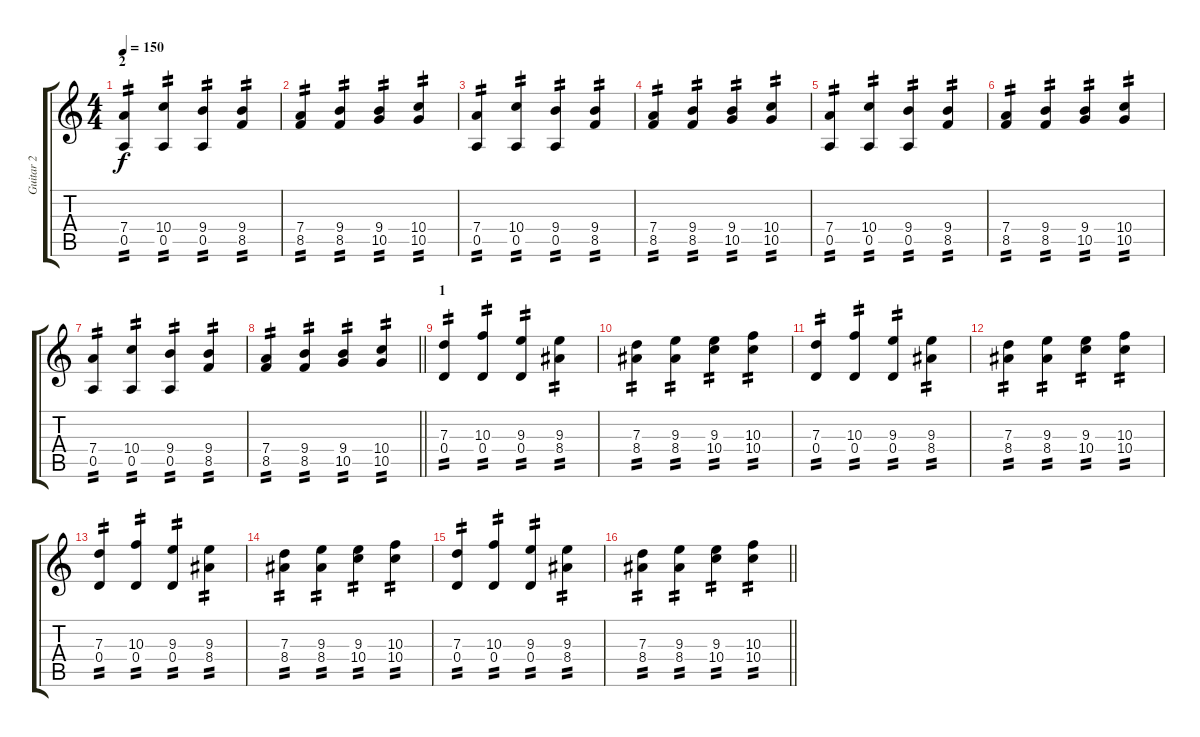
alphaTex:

\track ("Guitar 2" "Guitar 2") {instrument distortionguitar}
\staff {score tabs}
\tuning (E4 B3 G3 D3 A2 E2) {hide}
\ts (4 4)
\section ("" "2")
\tempo 150
\clef g2
\ks c
(7.4 0.5).4{tp 2 dy f} (10.4 0.5).4{tp 2} (9.4 0.5).4{tp 2} (9.4 8.5).4{tp 2} |
(7.4 8.5).4{tp 2} (9.4 8.5).4{tp 2} (9.4 10.5).4{tp 2} (10.4 10.5).4{tp 2} |
(7.4 0.5).4{tp 2} (10.4 0.5).4{tp 2} (9.4 0.5).4{tp 2} (9.4 8.5).4{tp 2} |
(7.4 8.5).4{tp 2} (9.4 8.5).4{tp 2} (9.4 10.5).4{tp 2} (10.4 10.5).4{tp 2} |
(7.4 0.5).4{tp 2} (10.4 0.5).4{tp 2} (9.4 0.5).4{tp 2} (9.4 8.5).4{tp 2} |
(7.4 8.5).4{tp 2} (9.4 8.5).4{tp 2} (9.4 10.5).4{tp 2} (10.4 10.5).4{tp 2} |
(7.4 0.5).4{tp 2} (10.4 0.5).4{tp 2} (9.4 0.5).4{tp 2} (9.4 8.5).4{tp 2} |
\barLineRight lightlight
(7.4 8.5).4{tp 2} (9.4 8.5).4{tp 2} (9.4 10.5).4{tp 2} (10.4 10.5).4{tp 2} |
\section ("" "1")
(7.3 0.4).4{tp 2} (10.3 0.4).4{tp 2} (9.3 0.4).4{tp 2} (9.3 8.4).4{tp 2} |
(7.3 8.4).4{tp 2} (9.3 8.4).4{tp 2} (9.3 10.4).4{tp 2} (10.3 10.4).4{tp 2} |
(7.3 0.4).4{tp 2} (10.3 0.4).4{tp 2} (9.3 0.4).4{tp 2} (9.3 8.4).4{tp 2} |
(7.3 8.4).4{tp 2} (9.3 8.4).4{tp 2} (9.3 10.4).4{tp 2} (10.3 10.4).4{tp 2} |
(7.3 0.4).4{tp 2} (10.3 0.4).4{tp 2} (9.3 0.4).4{tp 2} (9.3 8.4).4{tp 2} |
(7.3 8.4).4{tp 2} (9.3 8.4).4{tp 2} (9.3 10.4).4{tp 2} (10.3 10.4).4{tp 2} |
(7.3 0.4).4{tp 2} (10.3 0.4).4{tp 2} (9.3 0.4).4{tp 2} (9.3 8.4).4{tp 2} |
\barLineRight lightlight
(7.3 8.4).4{tp 2} (9.3 8.4).4{tp 2} (9.3 10.4).4{tp 2} (10.3 10.4).4{tp 2}
